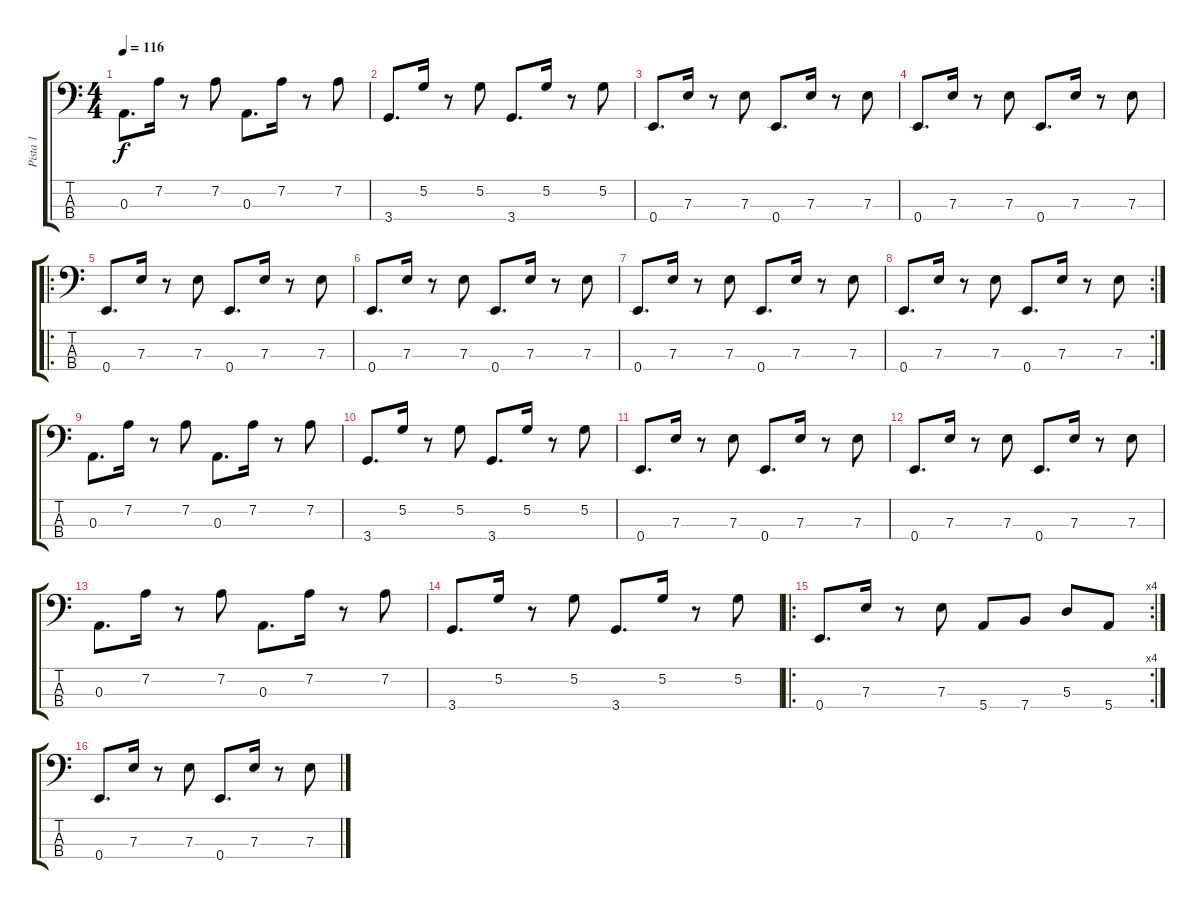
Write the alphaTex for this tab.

\track ("Pista 1" "Pista 1") {instrument electricbassfinger}
\staff {score tabs}
\tuning (G2 D2 A1 E1) {hide}
\ts (4 4)
\tempo 116
\clef f4
\ks c
0.3.8{d dy f} 7.2.16 r.8 7.2.8 0.3.8{d} 7.2.16 r.8 7.2.8 |
3.4.8{d} 5.2.16 r.8 5.2.8 3.4.8{d} 5.2.16 r.8 5.2.8 |
0.4.8{d} 7.3.16 r.8 7.3.8 0.4.8{d} 7.3.16 r.8 7.3.8 |
0.4.8{d} 7.3.16 r.8 7.3.8 0.4.8{d} 7.3.16 r.8 7.3.8 |
\ro
0.4.8{d} 7.3.16 r.8 7.3.8 0.4.8{d} 7.3.16 r.8 7.3.8 |
0.4.8{d} 7.3.16 r.8 7.3.8 0.4.8{d} 7.3.16 r.8 7.3.8 |
0.4.8{d} 7.3.16 r.8 7.3.8 0.4.8{d} 7.3.16 r.8 7.3.8 |
\rc 2
0.4.8{d} 7.3.16 r.8 7.3.8 0.4.8{d} 7.3.16 r.8 7.3.8 |
0.3.8{d} 7.2.16 r.8 7.2.8 0.3.8{d} 7.2.16 r.8 7.2.8 |
3.4.8{d} 5.2.16 r.8 5.2.8 3.4.8{d} 5.2.16 r.8 5.2.8 |
0.4.8{d} 7.3.16 r.8 7.3.8 0.4.8{d} 7.3.16 r.8 7.3.8 |
0.4.8{d} 7.3.16 r.8 7.3.8 0.4.8{d} 7.3.16 r.8 7.3.8 |
0.3.8{d} 7.2.16 r.8 7.2.8 0.3.8{d} 7.2.16 r.8 7.2.8 |
3.4.8{d} 5.2.16 r.8 5.2.8 3.4.8{d} 5.2.16 r.8 5.2.8 |
\ro
\rc 4
0.4.8{d} 7.3.16 r.8 7.3.8 5.4.8 7.4.8 5.3.8 5.4.8 |
0.4.8{d} 7.3.16 r.8 7.3.8 0.4.8{d} 7.3.16 r.8 7.3.8
